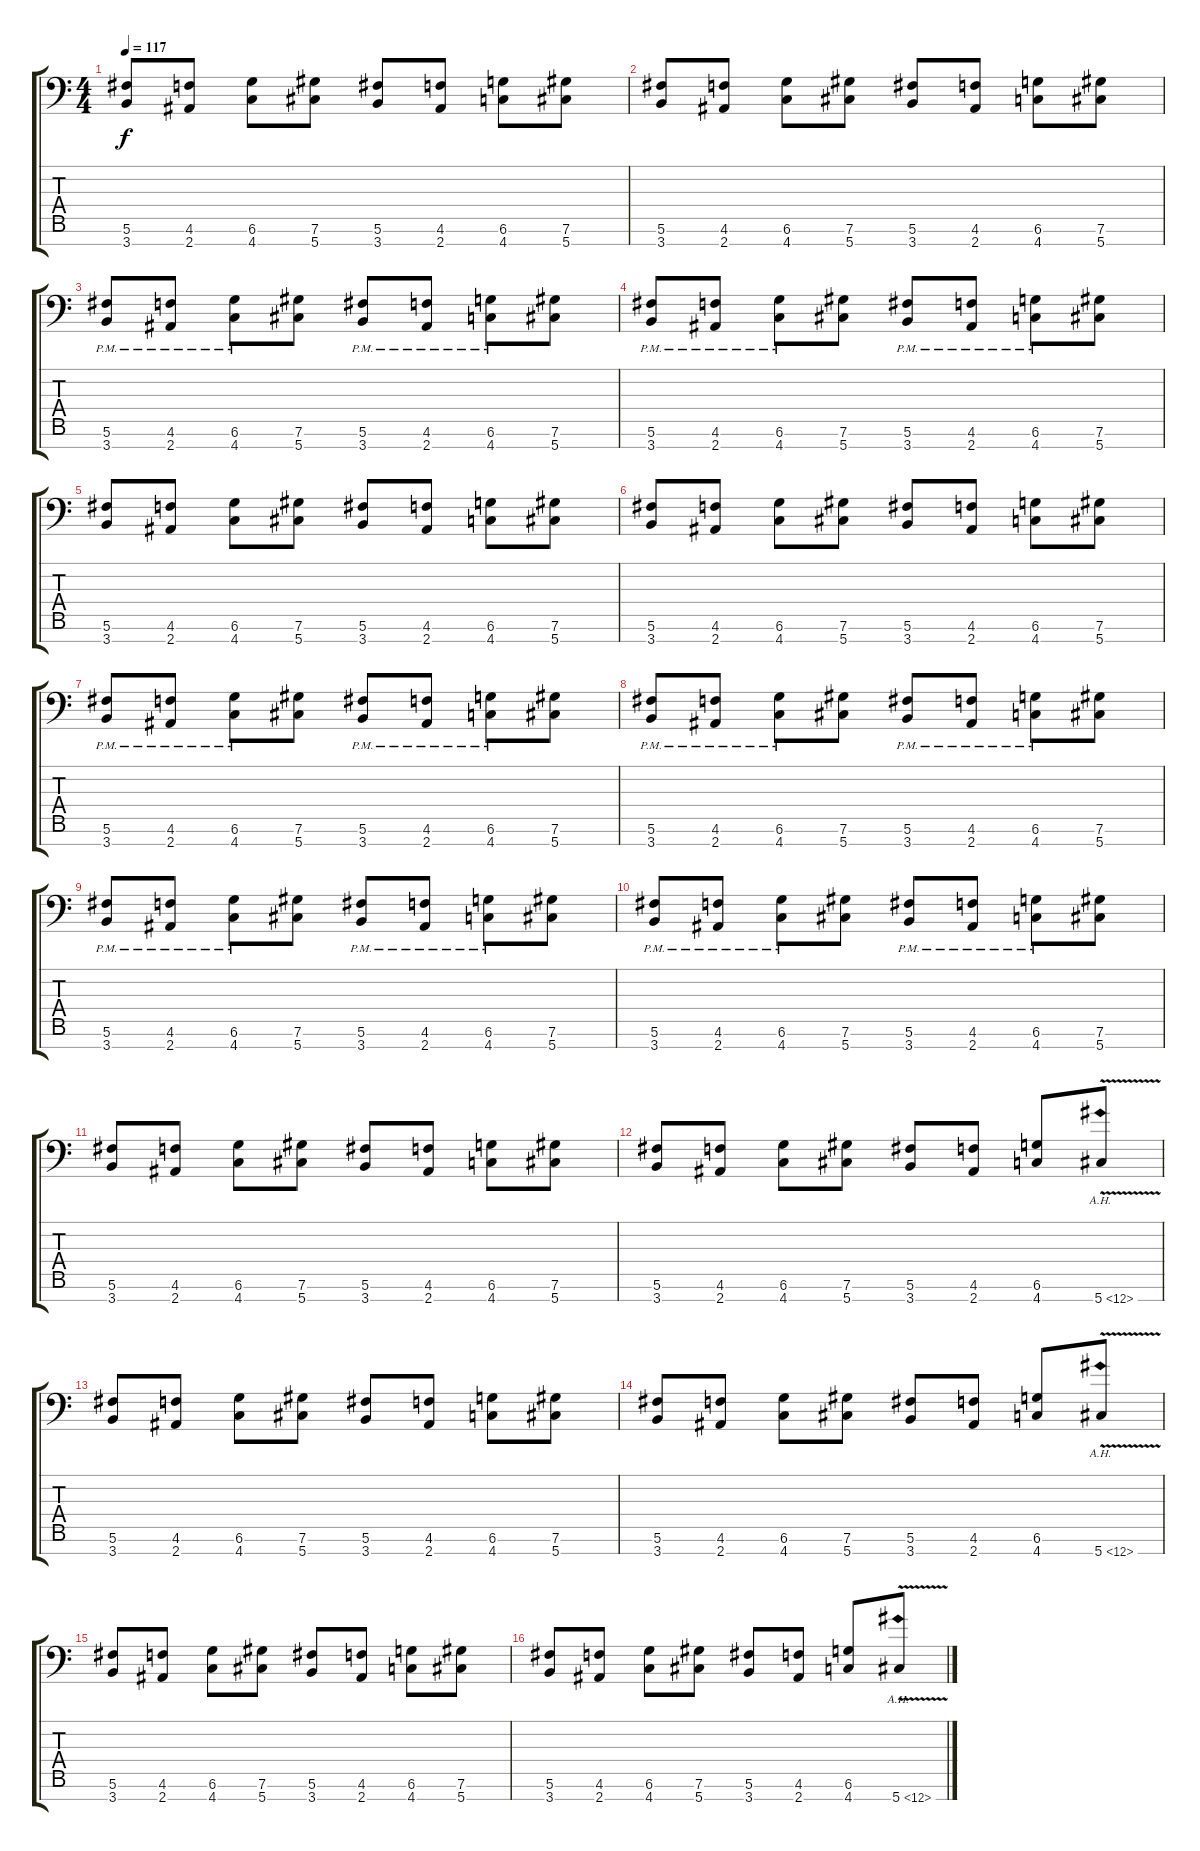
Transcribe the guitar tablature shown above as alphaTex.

\track "" {instrument overdrivenguitar}
\staff {score tabs}
\tuning (Db4 Ab3 E3 B2 Gb2 Db2 Ab1) {hide}
\ts (4 4)
\tempo 117
\clef f4
\ks c
(5.6 3.7).8{dy f} (4.6 2.7).8 (6.6 4.7).8 (7.6 5.7).8 (5.6 3.7).8 (4.6 2.7).8 (6.6 4.7).8 (7.6 5.7).8 |
(5.6 3.7).8 (4.6 2.7).8 (6.6 4.7).8 (7.6 5.7).8 (5.6 3.7).8 (4.6 2.7).8 (6.6 4.7).8 (7.6 5.7).8 |
(5.6{pm} 3.7{pm}).8 (4.6{pm} 2.7{pm}).8 (6.6{pm} 4.7{pm}).8 (7.6 5.7).8 (5.6{pm} 3.7{pm}).8 (4.6{pm} 2.7{pm}).8 (6.6{pm} 4.7{pm}).8 (7.6 5.7).8 |
(5.6{pm} 3.7{pm}).8 (4.6{pm} 2.7{pm}).8 (6.6{pm} 4.7{pm}).8 (7.6 5.7).8 (5.6{pm} 3.7{pm}).8 (4.6{pm} 2.7{pm}).8 (6.6{pm} 4.7{pm}).8 (7.6 5.7).8 |
(5.6 3.7).8 (4.6 2.7).8 (6.6 4.7).8 (7.6 5.7).8 (5.6 3.7).8 (4.6 2.7).8 (6.6 4.7).8 (7.6 5.7).8 |
(5.6 3.7).8 (4.6 2.7).8 (6.6 4.7).8 (7.6 5.7).8 (5.6 3.7).8 (4.6 2.7).8 (6.6 4.7).8 (7.6 5.7).8 |
(5.6{pm} 3.7{pm}).8 (4.6{pm} 2.7{pm}).8 (6.6{pm} 4.7{pm}).8 (7.6 5.7).8 (5.6{pm} 3.7{pm}).8 (4.6{pm} 2.7{pm}).8 (6.6{pm} 4.7{pm}).8 (7.6 5.7).8 |
(5.6{pm} 3.7{pm}).8 (4.6{pm} 2.7{pm}).8 (6.6{pm} 4.7{pm}).8 (7.6 5.7).8 (5.6{pm} 3.7{pm}).8 (4.6{pm} 2.7{pm}).8 (6.6{pm} 4.7{pm}).8 (7.6 5.7).8 |
(5.6{pm} 3.7{pm}).8 (4.6{pm} 2.7{pm}).8 (6.6{pm} 4.7{pm}).8 (7.6 5.7).8 (5.6{pm} 3.7{pm}).8 (4.6{pm} 2.7{pm}).8 (6.6{pm} 4.7{pm}).8 (7.6 5.7).8 |
(5.6{pm} 3.7{pm}).8 (4.6{pm} 2.7{pm}).8 (6.6{pm} 4.7{pm}).8 (7.6 5.7).8 (5.6{pm} 3.7{pm}).8 (4.6{pm} 2.7{pm}).8 (6.6{pm} 4.7{pm}).8 (7.6 5.7).8 |
(5.6 3.7).8 (4.6 2.7).8 (6.6 4.7).8 (7.6 5.7).8 (5.6 3.7).8 (4.6 2.7).8 (6.6 4.7).8 (7.6 5.7).8 |
(5.6 3.7).8 (4.6 2.7).8 (6.6 4.7).8 (7.6 5.7).8 (5.6 3.7).8 (4.6 2.7).8 (6.6 4.7).8 5.7{ah 7 v}.8 |
(5.6 3.7).8 (4.6 2.7).8 (6.6 4.7).8 (7.6 5.7).8 (5.6 3.7).8 (4.6 2.7).8 (6.6 4.7).8 (7.6 5.7).8 |
(5.6 3.7).8 (4.6 2.7).8 (6.6 4.7).8 (7.6 5.7).8 (5.6 3.7).8 (4.6 2.7).8 (6.6 4.7).8 5.7{ah 7 v}.8 |
(5.6 3.7).8 (4.6 2.7).8 (6.6 4.7).8 (7.6 5.7).8 (5.6 3.7).8 (4.6 2.7).8 (6.6 4.7).8 (7.6 5.7).8 |
(5.6 3.7).8 (4.6 2.7).8 (6.6 4.7).8 (7.6 5.7).8 (5.6 3.7).8 (4.6 2.7).8 (6.6 4.7).8 5.7{ah 7 v}.8
